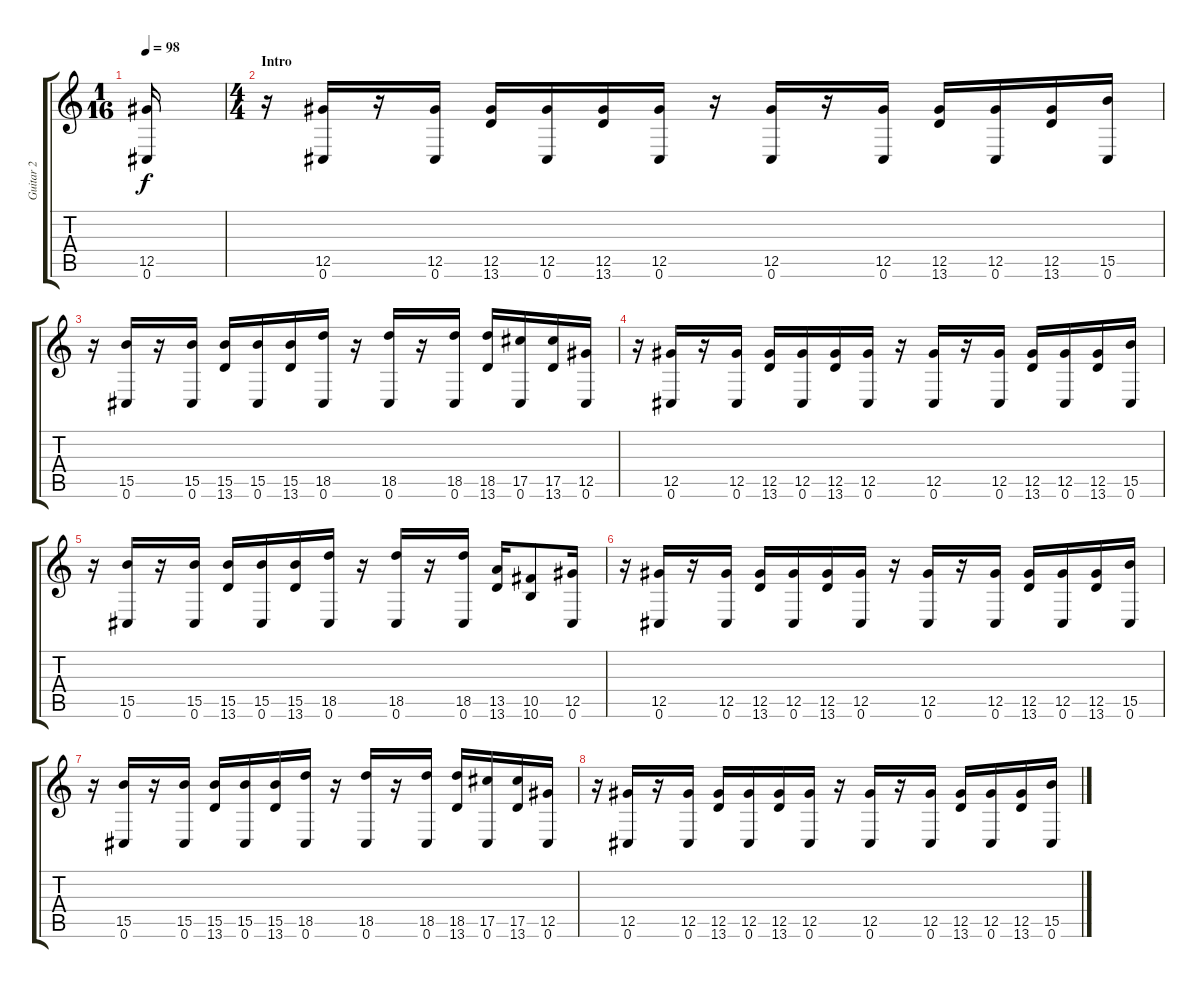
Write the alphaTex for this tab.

\track ("Guitar 2" "Guitar 2") {instrument distortionguitar}
\staff {score tabs}
\tuning (Eb4 Bb3 Gb3 Db3 Ab2 Db2) {hide}
\ts (1 16)
\tempo 98
\clef g2
\ks c
(12.5 0.6).16{dy f instrument distortionguitar} |
\ts (4 4)
\section ("" "Intro")
r.16 (12.5 0.6).16 r.16 (12.5 0.6).16 (12.5 13.6).16 (12.5 0.6).16 (12.5 13.6).16 (12.5 0.6).16 r.16 (12.5 0.6).16 r.16 (12.5 0.6).16 (12.5 13.6).16 (12.5 0.6).16 (12.5 13.6).16 (15.5 0.6).16 |
r.16 (15.5 0.6).16 r.16 (15.5 0.6).16 (15.5 13.6).16 (15.5 0.6).16 (15.5 13.6).16 (18.5 0.6).16 r.16 (18.5 0.6).16 r.16 (18.5 0.6).16 (18.5 13.6).16 (17.5 0.6).16 (17.5 13.6).16 (12.5 0.6).16 |
r.16 (12.5 0.6).16 r.16 (12.5 0.6).16 (12.5 13.6).16 (12.5 0.6).16 (12.5 13.6).16 (12.5 0.6).16 r.16 (12.5 0.6).16 r.16 (12.5 0.6).16 (12.5 13.6).16 (12.5 0.6).16 (12.5 13.6).16 (15.5 0.6).16 |
r.16 (15.5 0.6).16 r.16 (15.5 0.6).16 (15.5 13.6).16 (15.5 0.6).16 (15.5 13.6).16 (18.5 0.6).16 r.16 (18.5 0.6).16 r.16 (18.5 0.6).16 (13.5 13.6).16 (10.5 10.6).8 (12.5 0.6).16 |
r.16 (12.5 0.6).16 r.16 (12.5 0.6).16 (12.5 13.6).16 (12.5 0.6).16 (12.5 13.6).16 (12.5 0.6).16 r.16 (12.5 0.6).16 r.16 (12.5 0.6).16 (12.5 13.6).16 (12.5 0.6).16 (12.5 13.6).16 (15.5 0.6).16 |
r.16 (15.5 0.6).16 r.16 (15.5 0.6).16 (15.5 13.6).16 (15.5 0.6).16 (15.5 13.6).16 (18.5 0.6).16 r.16 (18.5 0.6).16 r.16 (18.5 0.6).16 (18.5 13.6).16 (17.5 0.6).16 (17.5 13.6).16 (12.5 0.6).16 |
r.16 (12.5 0.6).16 r.16 (12.5 0.6).16 (12.5 13.6).16 (12.5 0.6).16 (12.5 13.6).16 (12.5 0.6).16 r.16 (12.5 0.6).16 r.16 (12.5 0.6).16 (12.5 13.6).16 (12.5 0.6).16 (12.5 13.6).16 (15.5 0.6).16
